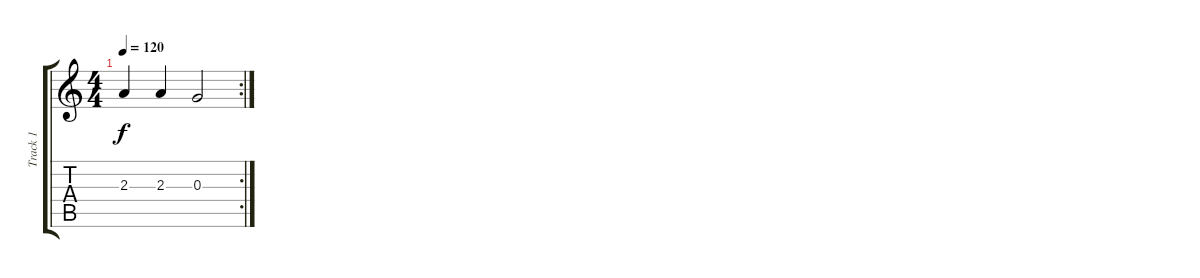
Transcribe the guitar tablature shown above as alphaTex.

\track ("Track 1" "Track 1") {instrument acousticguitarsteel}
\staff {score tabs}
\tuning (E4 B3 G3 D3 A2 E2) {hide}
\rc 2
\ts (4 4)
\tempo 120
\clef g2
\ks c
2.3.4{dy f} 2.3.4 0.3.2
